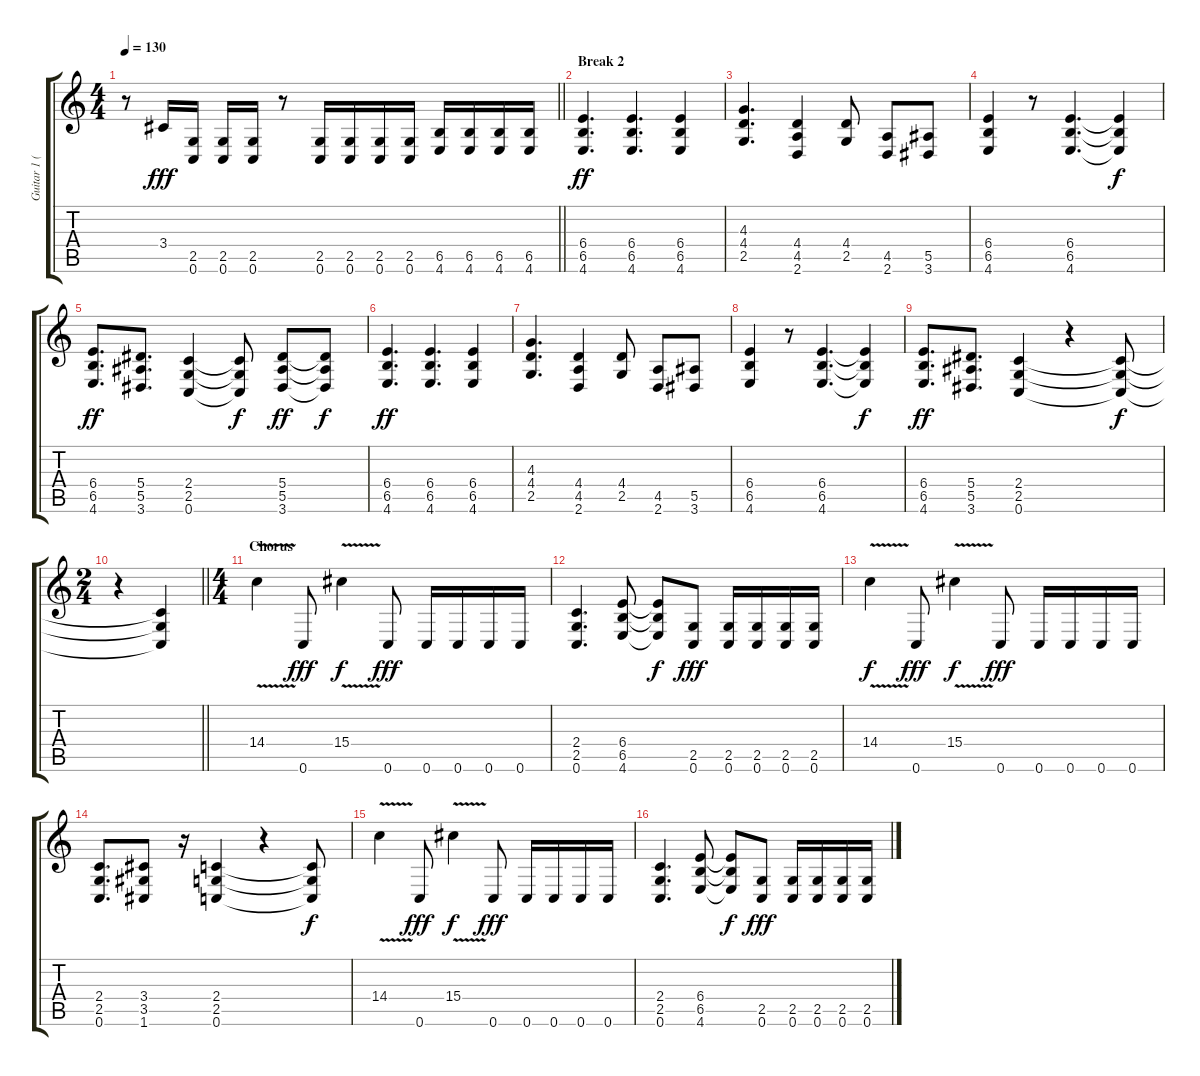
\track ("Guitar 1 (Steph)" "Guitar 1 (") {instrument overdrivenguitar}
\staff {score tabs}
\tuning (C4 G3 Eb3 Bb2 F2 C2) {hide}
\ts (4 4)
\tempo 130
\clef g2
\barLineRight lightlight
\ks c
r.8{dy fff} 3.4.16 (2.5 0.6).16 (2.5 0.6).16 (2.5 0.6).16 r.8 (2.5 0.6).16 (2.5 0.6).16 (2.5 0.6).16 (2.5 0.6).16 (6.5 4.6).16 (6.5 4.6).16 (6.5 4.6).16 (6.5 4.6).16 |
\section ("" "Break 2")
(6.4 6.5 4.6).4{d dy ff} (6.4 6.5 4.6).4{d} (6.4 6.5 4.6).4 |
(4.3 4.4 2.5).4{d} (4.4 4.5 2.6).4 (4.4 2.5).8 (4.5 2.6).8 (5.5 3.6).8 |
(6.4 6.5 4.6).4 r.8 (6.4 6.5 4.6).4{d} (6.4{t} 6.5{t} 4.6{t}).4{dy f} |
(6.4 6.5 4.6).8{d dy ff} (5.4 5.5 3.6).8{d} (2.4 2.5 0.6).4 (2.4{t} 2.5{t} 0.6{t}).8{dy f} (5.4 5.5 3.6).8{dy ff} (5.4{t} 5.5{t} 3.6{t}).8{dy f} |
(6.4 6.5 4.6).4{d dy ff} (6.4 6.5 4.6).4{d} (6.4 6.5 4.6).4 |
(4.3 4.4 2.5).4{d} (4.4 4.5 2.6).4 (4.4 2.5).8 (4.5 2.6).8 (5.5 3.6).8 |
(6.4 6.5 4.6).4 r.8 (6.4 6.5 4.6).4{d} (6.4{t} 6.5{t} 4.6{t}).4{dy f} |
(6.4 6.5 4.6).8{d dy ff} (5.4 5.5 3.6).8{d} (2.4 2.5 0.6).4 r.4 (2.4{t} 2.5{t} 0.6{t}).8{dy f} |
\ts (2 4)
\barLineRight lightlight
r.4 (2.4{t} 2.5{t} 0.6{t}).4 |
\ts (4 4)
\section ("" "Chorus")
14.4{v}.4 0.6.8{dy fff} 15.4{v}.4{dy f} 0.6.8{dy fff} 0.6.16 0.6.16 0.6.16 0.6.16 |
(2.4 2.5 0.6).4{d} (6.4 6.5 4.6).8 (6.4{t} 6.5{t} 4.6{t}).8{dy f} (2.5 0.6).8{dy fff} (2.5 0.6).16 (2.5 0.6).16 (2.5 0.6).16 (2.5 0.6).16 |
14.4{v}.4{dy f} 0.6.8{dy fff} 15.4{v}.4{dy f} 0.6.8{dy fff} 0.6.16 0.6.16 0.6.16 0.6.16 |
(2.4 2.5 0.6).8{d} (3.4 3.5 1.6).8 r.16 (2.4 2.5 0.6).4 r.4 (2.4{t} 2.5{t} 0.6{t}).8{dy f} |
14.4{v}.4 0.6.8{dy fff} 15.4{v}.4{dy f} 0.6.8{dy fff} 0.6.16 0.6.16 0.6.16 0.6.16 |
(2.4 2.5 0.6).4{d} (6.4 6.5 4.6).8 (6.4{t} 6.5{t} 4.6{t}).8{dy f} (2.5 0.6).8{dy fff} (2.5 0.6).16 (2.5 0.6).16 (2.5 0.6).16 (2.5 0.6).16
